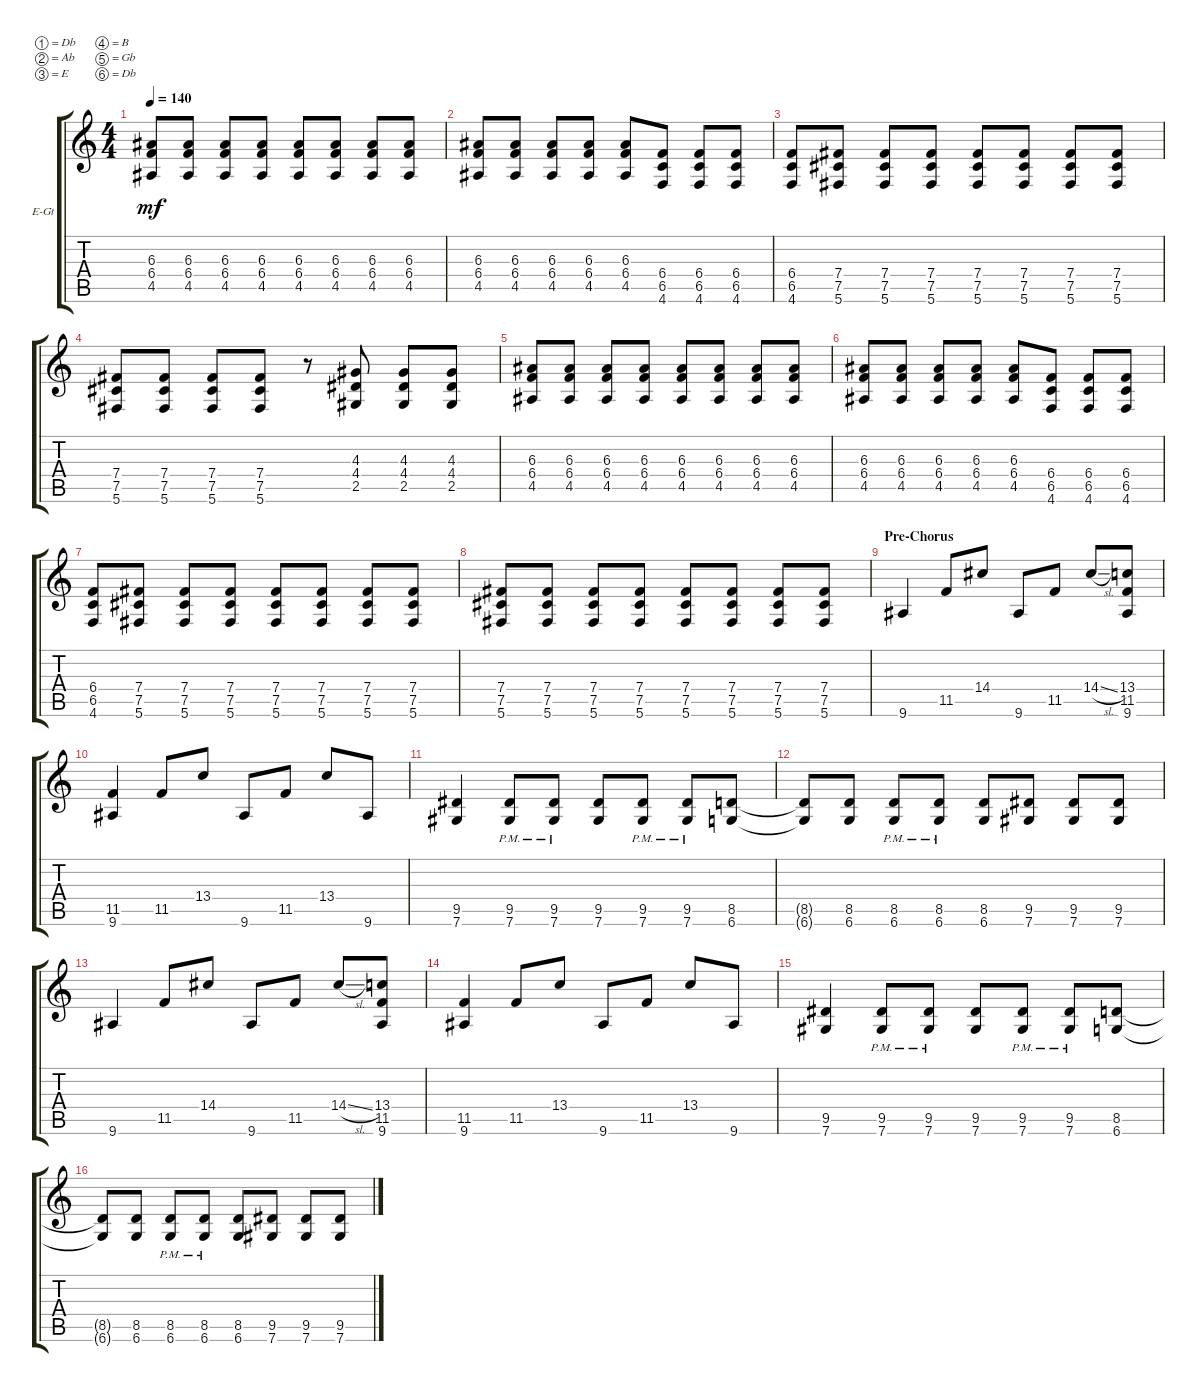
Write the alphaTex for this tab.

\bracketExtendMode groupsimilarinstruments
\firstSystemTrackNameOrientation horizontal
\otherSystemsTrackNameOrientation horizontal
\track ("Electric Guitar" "E-Gt") {instrument distortionguitar}
\staff {score tabs}
\tuning (Db4 Ab3 E3 B2 Gb2 Db2)
\ts (4 4)
\tempo 140
\clef g2
\ks c
(6.3 4.5 6.4).8{dy mf} (6.3 4.5 6.4).8 (6.3 4.5 6.4).8 (6.3 4.5 6.4).8 (6.3 4.5 6.4).8 (6.3 4.5 6.4).8 (6.3 4.5 6.4).8 (6.3 4.5 6.4).8 |
(6.3 4.5 6.4).8 (6.3 4.5 6.4).8 (6.3 4.5 6.4).8 (6.3 4.5 6.4).8 (6.3 4.5 6.4).8 (4.6 6.4 6.5).8 (4.6 6.4 6.5).8 (4.6 6.4 6.5).8 |
(4.6 6.4 6.5).8 (7.5 7.4 5.6).8 (7.5 7.4 5.6).8 (7.5 7.4 5.6).8 (7.5 7.4 5.6).8 (7.5 7.4 5.6).8 (7.5 7.4 5.6).8 (7.5 7.4 5.6).8 |
(7.5 7.4 5.6).8 (7.5 7.4 5.6).8 (7.5 7.4 5.6).8 (7.5 7.4 5.6).8 r.8 (2.5 4.4 4.3).8 (2.5 4.4 4.3).8 (2.5 4.4 4.3).8 |
(6.3 4.5 6.4).8 (6.3 4.5 6.4).8 (6.3 4.5 6.4).8 (6.3 4.5 6.4).8 (6.3 4.5 6.4).8 (6.3 4.5 6.4).8 (6.3 4.5 6.4).8 (6.3 4.5 6.4).8 |
(6.3 4.5 6.4).8 (6.3 4.5 6.4).8 (6.3 4.5 6.4).8 (6.3 4.5 6.4).8 (6.3 4.5 6.4).8 (4.6 6.4 6.5).8 (4.6 6.4 6.5).8 (4.6 6.4 6.5).8 |
(4.6 6.4 6.5).8 (7.5 7.4 5.6).8 (7.5 7.4 5.6).8 (7.5 7.4 5.6).8 (7.5 7.4 5.6).8 (7.5 7.4 5.6).8 (7.5 7.4 5.6).8 (7.5 7.4 5.6).8 |
(7.5 7.4 5.6).8 (7.5 7.4 5.6).8 (7.5 7.4 5.6).8 (7.5 7.4 5.6).8 (5.6 7.5 7.4).8 (7.5 7.4 5.6).8 (7.5 7.4 5.6).8 (7.5 7.4 5.6).8 |
\section ("" "Pre-Chorus")
9.6.4 11.5.8 14.4.8 9.6.8 11.5.8 14.4{sl}.8 (13.4 9.6 11.5).8 |
(9.6 11.5).4 11.5.8 13.4.8 9.6.8 11.5.8 13.4.8 9.6.8 |
(7.6 9.5).4 (7.6{pm} 9.5{pm}).8 (7.6{pm} 9.5{pm}).8 (7.6 9.5).8 (7.6{pm} 9.5{pm}).8 (7.6{pm} 9.5{pm}).8 (6.6 8.5).8 |
(6.6{t} 8.5{t}).8 (6.6 8.5).8 (6.6{pm} 8.5{pm}).8 (6.6{pm} 8.5{pm}).8 (6.6 8.5).8 (7.6 9.5).8 (7.6 9.5).8 (7.6 9.5).8 |
9.6.4 11.5.8 14.4.8 9.6.8 11.5.8 14.4{sl}.8 (13.4 9.6 11.5).8 |
(9.6 11.5).4 11.5.8 13.4.8 9.6.8 11.5.8 13.4.8 9.6.8 |
(7.6 9.5).4 (7.6{pm} 9.5{pm}).8 (7.6{pm} 9.5{pm}).8 (7.6 9.5).8 (7.6{pm} 9.5{pm}).8 (7.6{pm} 9.5{pm}).8 (6.6 8.5).8 |
(6.6{t} 8.5{t}).8 (6.6 8.5).8 (6.6{pm} 8.5{pm}).8 (6.6{pm} 8.5{pm}).8 (6.6 8.5).8 (7.6 9.5).8 (7.6 9.5).8 (7.6 9.5).8
